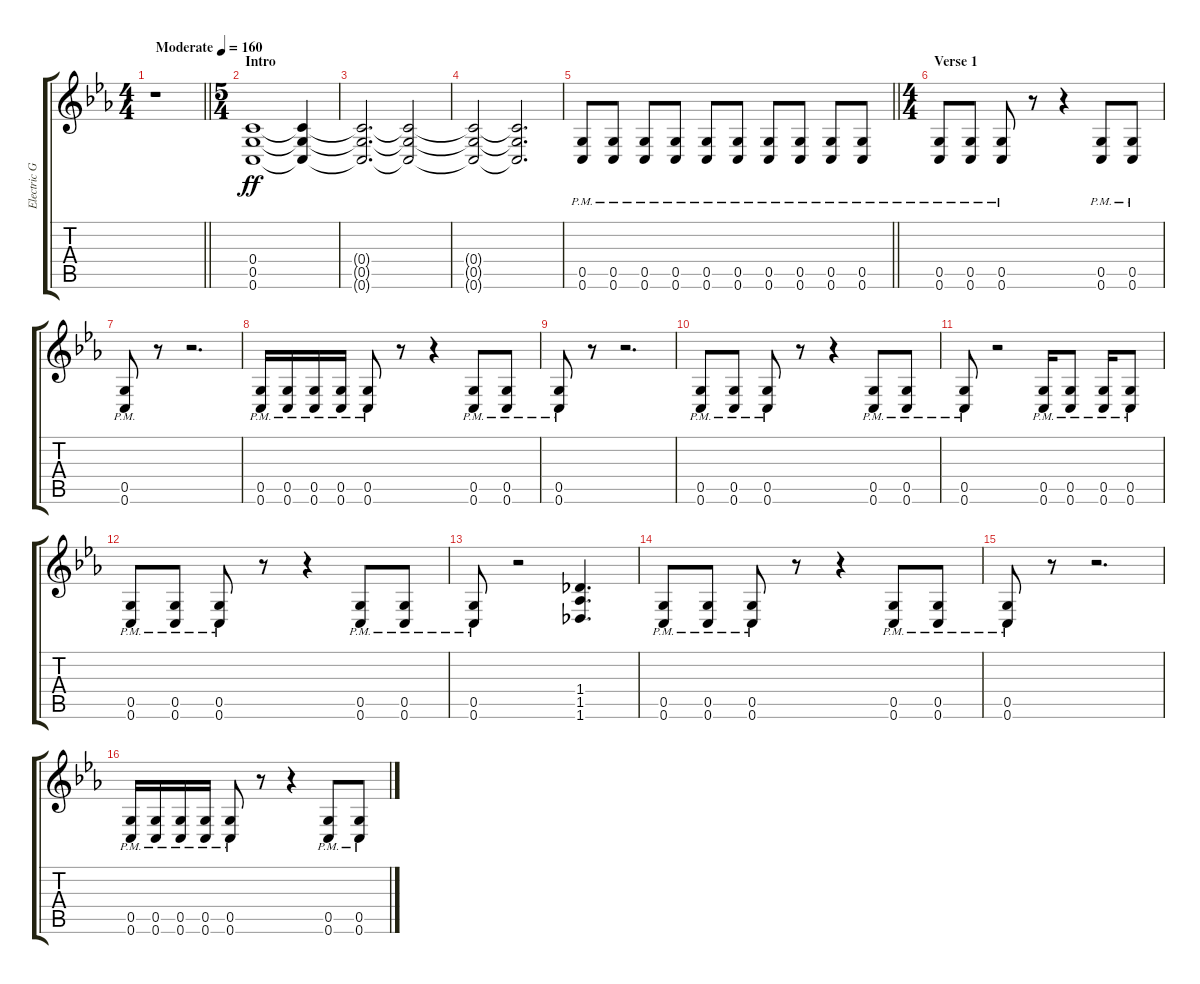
\track ("Electric Guitar 2" "Electric G") {instrument overdrivenguitar}
\staff {score tabs}
\tuning (D4 A3 F3 C3 G2 C2) {hide}
\ts (4 4)
\tempo (160 "Moderate")
\clef g2
\barLineRight lightlight
\ks cminor
r.1{dy ff instrument overdrivenguitar} |
\ts (5 4)
\section ("" "Intro")
(0.4 0.5 0.6).1 (0.4{t} 0.5{t} 0.6{t}).4 |
(0.4{t} 0.5{t} 0.6{t}).2{d} (0.4{t} 0.5{t} 0.6{t}).2 |
(0.4{t} 0.5{t} 0.6{t}).2 (0.4{t} 0.5{t} 0.6{t}).2{d} |
\barLineRight lightlight
(0.5{pm} 0.6{pm}).8 (0.5{pm} 0.6{pm}).8 (0.5{pm} 0.6{pm}).8 (0.5{pm} 0.6{pm}).8 (0.5{pm} 0.6{pm}).8 (0.5{pm} 0.6{pm}).8 (0.5{pm} 0.6{pm}).8 (0.5{pm} 0.6{pm}).8 (0.5{pm} 0.6{pm}).8 (0.5{pm} 0.6{pm}).8 |
\ts (4 4)
\section ("" "Verse 1")
(0.5{pm} 0.6{pm}).8 (0.5{pm} 0.6{pm}).8 (0.5{pm} 0.6{pm}).8 r.8 r.4 (0.5{pm} 0.6{pm}).8 (0.5{pm} 0.6{pm}).8 |
(0.5{pm} 0.6{pm}).8 r.8 r.2{d} |
(0.5{pm} 0.6{pm}).16 (0.5{pm} 0.6{pm}).16 (0.5{pm} 0.6{pm}).16 (0.5{pm} 0.6{pm}).16 (0.5{pm} 0.6{pm}).8 r.8 r.4 (0.5{pm} 0.6{pm}).8 (0.5{pm} 0.6{pm}).8 |
(0.5{pm} 0.6{pm}).8 r.8 r.2{d} |
(0.5{pm} 0.6{pm}).8 (0.5{pm} 0.6{pm}).8 (0.5{pm} 0.6{pm}).8 r.8 r.4 (0.5{pm} 0.6{pm}).8 (0.5{pm} 0.6{pm}).8 |
(0.5{pm} 0.6{pm}).8 r.2 (0.5{pm} 0.6{pm}).16 (0.5{pm} 0.6{pm}).8 (0.5{pm} 0.6{pm}).16 (0.5{pm} 0.6{pm}).8 |
(0.5{pm} 0.6{pm}).8 (0.5{pm} 0.6{pm}).8 (0.5{pm} 0.6{pm}).8 r.8 r.4 (0.5{pm} 0.6{pm}).8 (0.5{pm} 0.6{pm}).8 |
(0.5{pm} 0.6{pm}).8 r.2 (1.4 1.5 1.6).4{d} |
(0.5{pm} 0.6{pm}).8 (0.5{pm} 0.6{pm}).8 (0.5{pm} 0.6{pm}).8 r.8 r.4 (0.5{pm} 0.6{pm}).8 (0.5{pm} 0.6{pm}).8 |
(0.5{pm} 0.6{pm}).8 r.8 r.2{d} |
(0.5{pm} 0.6{pm}).16 (0.5{pm} 0.6{pm}).16 (0.5{pm} 0.6{pm}).16 (0.5{pm} 0.6{pm}).16 (0.5{pm} 0.6{pm}).8 r.8 r.4 (0.5{pm} 0.6{pm}).8 (0.5{pm} 0.6{pm}).8
